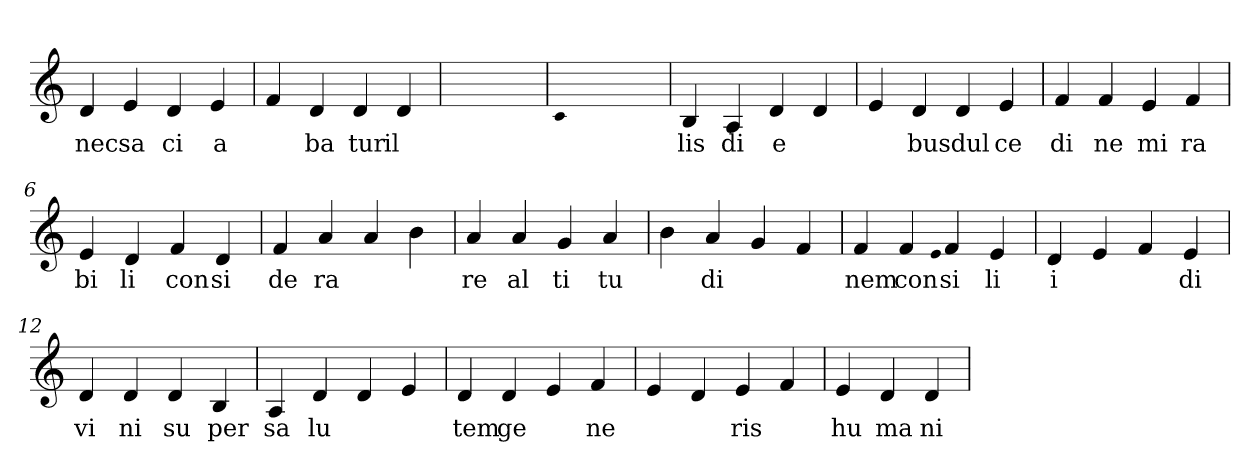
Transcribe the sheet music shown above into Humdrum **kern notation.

**kern	**text
*part1	*part1
*staff1	*staff1
*clefG2	*
=1	=1
4d	nec
4e	sa
4d	ci
4e	a
=2	=2
4f	.
4d	ba
4d	tur
4d	il
=3	=3
1ryy	.
=3	=3
qqc	.
1ryy	.
=3	=3
4B	lis
4A	di
4d	e
4d	.
=4	=4
4e	.
4d	bus
4d	dul
4e	ce
=5	=5
4f	di
4f	ne
4e	mi
4f	ra
=6	=6
4e	bi
4d	li
4f	con
4d	si
=7	=7
4f	de
4a	ra
4a	.
4b	.
=8	=8
4a	re
4a	al
4g	ti
4a	tu
=9	=9
4b	.
4a	di
4g	.
4f	.
=10	=10
4f	nem
4f	con
qqe	.
4f	si
4e	li
=11	=11
4d	i
4e	.
4f	.
4e	di
=12	=12
4d	vi
4d	ni
4d	su
4B	per
=13	=13
4A	sa
4d	lu
4d	.
4e	.
=14	=14
4d	tem
4d	ge
4e	.
4f	ne
=15	=15
4e	.
4d	.
4e	ris
4f	.
=16	=16
4e	hu
4d	ma
4d	ni
=	=
*-	*-
